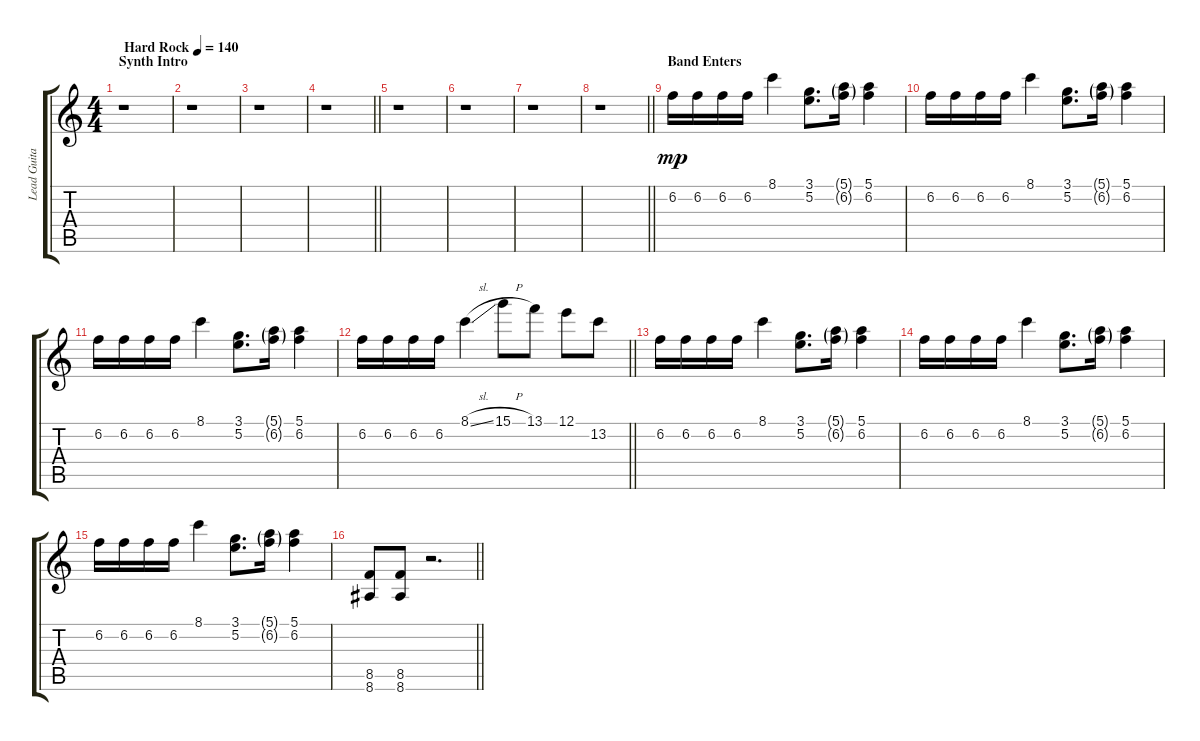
\track ("Lead Guitar" "Lead Guita") {instrument distortionguitar}
\staff {score tabs}
\tuning (E4 B3 G3 D3 A2 D2) {hide}
\ts (4 4)
\section ("" "Synth Intro")
\tempo (140 "Hard Rock")
\clef g2
\ks c
r.1{dy mp instrument distortionguitar} |
r.1 |
r.1 |
\barLineRight lightlight
r.1 |
r.1 |
r.1 |
r.1 |
\barLineRight lightlight
r.1 |
\section ("" "Band Enters")
6.2.16 6.2.16 6.2.16 6.2.16 8.1.4 (3.1 5.2).8{d} (5.1{g} 6.2{g}).16 (5.1 6.2).4 |
6.2.16 6.2.16 6.2.16 6.2.16 8.1.4 (3.1 5.2).8{d} (5.1{g} 6.2{g}).16 (5.1 6.2).4 |
6.2.16 6.2.16 6.2.16 6.2.16 8.1.4 (3.1 5.2).8{d} (5.1{g} 6.2{g}).16 (5.1 6.2).4 |
\barLineRight lightlight
6.2.16 6.2.16 6.2.16 6.2.16 8.1{sl}.4 15.1{h}.8 13.1.8 12.1.8 13.2.8 |
6.2.16 6.2.16 6.2.16 6.2.16 8.1.4 (3.1 5.2).8{d} (5.1{g} 6.2{g}).16 (5.1 6.2).4 |
6.2.16 6.2.16 6.2.16 6.2.16 8.1.4 (3.1 5.2).8{d} (5.1{g} 6.2{g}).16 (5.1 6.2).4 |
6.2.16 6.2.16 6.2.16 6.2.16 8.1.4 (3.1 5.2).8{d} (5.1{g} 6.2{g}).16 (5.1 6.2).4 |
\barLineRight lightlight
(8.5 8.6).8 (8.5 8.6).8 r.2{d}
